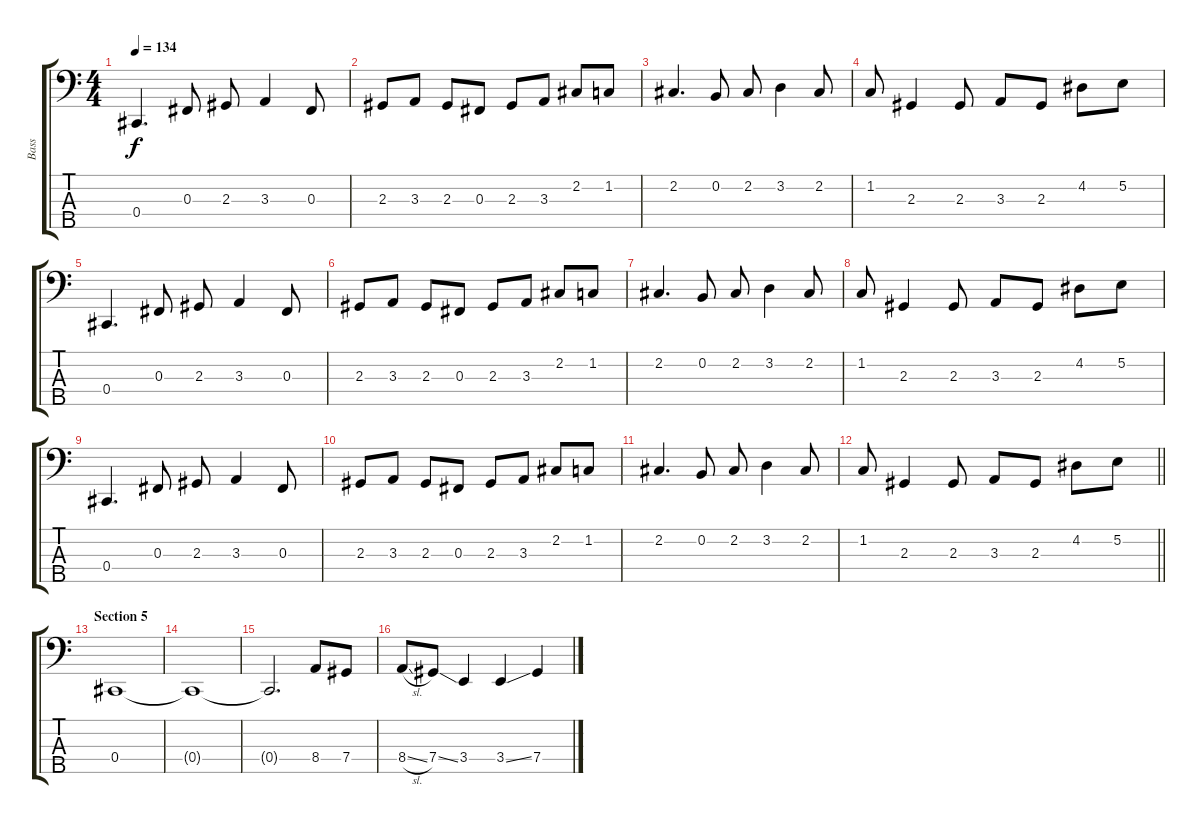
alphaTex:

\track ("Bass" "Bass") {instrument electricbasspick}
\staff {score tabs}
\tuning (E2 B1 Gb1 Db1 Ab0) {hide}
\ts (4 4)
\tempo 134
\clef f4
\ks c
0.4.4{d dy f} 0.3.8 2.3.8 3.3.4 0.3.8 |
2.3.8 3.3.8 2.3.8 0.3.8 2.3.8 3.3.8 2.2.8 1.2.8 |
2.2.4{d} 0.2.8 2.2.8 3.2.4 2.2.8 |
1.2.8 2.3.4 2.3.8 3.3.8 2.3.8 4.2.8 5.2.8 |
0.4.4{d} 0.3.8 2.3.8 3.3.4 0.3.8 |
2.3.8 3.3.8 2.3.8 0.3.8 2.3.8 3.3.8 2.2.8 1.2.8 |
2.2.4{d} 0.2.8 2.2.8 3.2.4 2.2.8 |
1.2.8 2.3.4 2.3.8 3.3.8 2.3.8 4.2.8 5.2.8 |
0.4.4{d} 0.3.8 2.3.8 3.3.4 0.3.8 |
2.3.8 3.3.8 2.3.8 0.3.8 2.3.8 3.3.8 2.2.8 1.2.8 |
2.2.4{d} 0.2.8 2.2.8 3.2.4 2.2.8 |
\barLineRight lightlight
1.2.8 2.3.4 2.3.8 3.3.8 2.3.8 4.2.8 5.2.8 |
\section ("" "Section 5")
0.4.1 |
0.4{t}.1 |
0.4{t}.2{d} 8.4.8 7.4.8 |
8.4{sl}.8 7.4{ss}.8 3.4.4 3.4{ss}.4 7.4.4
